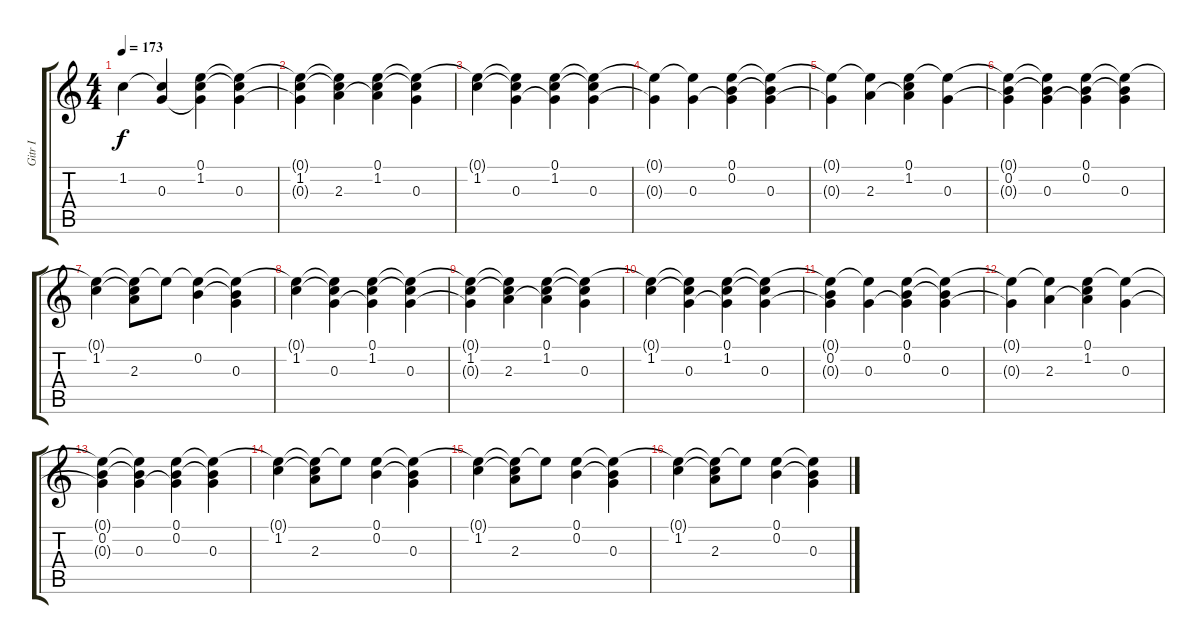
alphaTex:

\track ("Gitr I" "Gitr I") {instrument acousticguitarsteel}
\staff {score tabs}
\tuning (E4 B3 G3 D3 A2 E2) {hide}
\ts (4 4)
\tempo 173
\clef g2
\ks c
1.2.4{dy f instrument acousticguitarsteel} (1.2{t} 0.3).4 (0.1 1.2 0.3{t}).4 (0.1{t} 1.2{t} 0.3).4 |
(0.1{t} 1.2 0.3{t}).4 (0.1{t} 1.2{t} 2.3).4 (0.1 1.2 2.3{t}).4 (0.1{t} 1.2{t} 0.3).4 |
(0.1{t} 1.2).4 (0.1{t} 1.2{t} 0.3).4 (0.1 1.2 0.3{t}).4 (0.1{t} 1.2{t} 0.3).4 |
(0.1{t} 0.3{t}).4 (0.1{t} 0.3).4 (0.1 0.2 0.3{t}).4 (0.1{t} 0.2{t} 0.3).4 |
(0.1{t} 0.3{t}).4 (0.1{t} 2.3).4 (0.1 1.2 2.3{t}).4 (0.1{t} 0.3).4 |
(0.1{t} 0.2 0.3{t}).4 (0.1{t} 0.2{t} 0.3).4 (0.1 0.2 0.3{t}).4 (0.1{t} 0.2{t} 0.3).4 |
(0.1{t} 1.2).4 (0.1{t} 1.2{t} 2.3).8 0.1{t}.8 (0.1{t} 0.2).4 (0.1{t} 0.2{t} 0.3).4 |
(0.1{t} 1.2).4 (0.1{t} 1.2{t} 0.3).4 (0.1 1.2 0.3{t}).4 (0.1{t} 1.2{t} 0.3).4 |
(0.1{t} 1.2 0.3{t}).4 (0.1{t} 1.2{t} 2.3).4 (0.1 1.2 2.3{t}).4 (0.1{t} 1.2{t} 0.3).4 |
(0.1{t} 1.2).4 (0.1{t} 1.2{t} 0.3).4 (0.1 1.2 0.3{t}).4 (0.1{t} 1.2{t} 0.3).4 |
(0.1{t} 0.2 0.3{t}).4 (0.1{t} 0.3).4 (0.1 0.2 0.3{t}).4 (0.1{t} 0.2{t} 0.3).4 |
(0.1{t} 0.3{t}).4 (0.1{t} 2.3).4 (0.1 1.2 2.3{t}).4 (0.1{t} 0.3).4 |
(0.1{t} 0.2 0.3{t}).4 (0.1{t} 0.2{t} 0.3).4 (0.1 0.2 0.3{t}).4 (0.1{t} 0.2{t} 0.3).4 |
(0.1{t} 1.2).4 (0.1{t} 1.2{t} 2.3).8 0.1{t}.8 (0.1 0.2).4 (0.1{t} 0.2{t} 0.3).4 |
(0.1{t} 1.2).4 (0.1{t} 1.2{t} 2.3).8 0.1{t}.8 (0.1 0.2).4 (0.1{t} 0.2{t} 0.3).4 |
(0.1{t} 1.2).4 (0.1{t} 1.2{t} 2.3).8 0.1{t}.8 (0.1 0.2).4 (0.1{t} 0.2{t} 0.3).4
